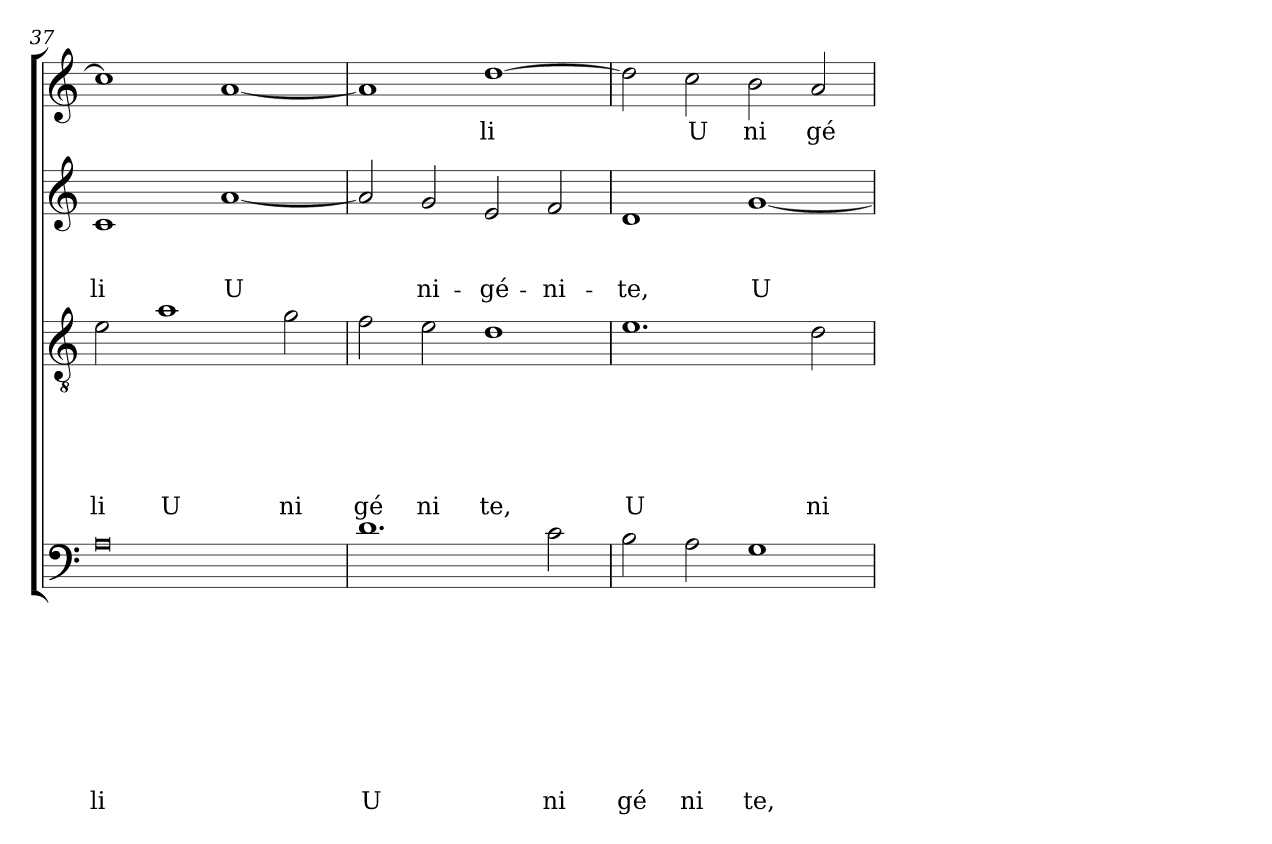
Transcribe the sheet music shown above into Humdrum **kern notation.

**kern	**text	**text	**text	**text	**text	**text	**text	**text	**text	**kern	**text	**text	**text	**text	**text	**text	**kern	**text	**text	**text	**kern	**text
*part4	*part4	*part4	*part4	*part4	*part4	*part4	*part4	*part4	*part4	*part3	*part3	*part3	*part3	*part3	*part3	*part3	*part2	*part2	*part2	*part2	*part1	*part1
*staff4	*staff4	*staff4	*staff4	*staff4	*staff4	*staff4	*staff4	*staff4	*staff4	*staff3	*staff3	*staff3	*staff3	*staff3	*staff3	*staff3	*staff2	*staff2	*staff2	*staff2	*staff1	*staff1
*clefF4	*	*	*	*	*	*	*	*	*	*clefGv2	*	*	*	*	*	*	*clefG2	*	*	*	*clefG2	*
*k[]	*	*	*	*	*	*	*	*	*	*k[]	*	*	*	*	*	*	*k[]	*	*	*	*k[]	*
*C:	*	*	*	*	*	*	*	*	*	*C:	*	*	*	*	*	*	*C:	*	*	*	*C:	*
=37	=37	=37	=37	=37	=37	=37	=37	=37	=37	=37	=37	=37	=37	=37	=37	=37	=37	=37	=37	=37	=37	=37
!	!	!	!	!	!	!	!	!	!LO:LY:b	!	!	!	!	!	!	!LO:LY:b	!	!	!	!LO:LY:b	!	!
0A	.	.	.	.	.	.	.	.	-li	2e\	.	.	.	.	.	li	1c	.	.	li	1cc]	.
!	!	!	!	!	!	!	!	!	!	!	!	!	!	!	!	!LO:LY:b	!	!	!	!	!	!
.	.	.	.	.	.	.	.	.	.	1a	.	.	.	.	.	U	.	.	.	.	.	.
!	!	!	!	!	!	!	!	!	!	!	!	!	!	!	!	!	!	!	!	!LO:LY:b	!	!
.	.	.	.	.	.	.	.	.	.	.	.	.	.	.	.	.	[<1a	.	.	U	[<1a	.
!	!	!	!	!	!	!	!	!	!	!	!	!	!	!	!	!LO:LY:b	!	!	!	!	!	!
.	.	.	.	.	.	.	.	.	.	2g\	.	.	.	.	.	ni	.	.	.	.	.	.
!!LO:LB:g=z
=38	=38	=38	=38	=38	=38	=38	=38	=38	=38	=38	=38	=38	=38	=38	=38	=38	=38	=38	=38	=38	=38	=38
!	!	!	!	!	!	!	!	!	!LO:LY:b	!	!	!	!	!	!	!LO:LY:b	!	!	!	!	!	!
1.d	.	.	.	.	.	.	.	.	U	2f\	.	.	.	.	.	gé	2a/]	.	.	.	1a]	.
!	!	!	!	!	!	!	!	!	!	!	!	!	!	!	!	!LO:LY:b	!	!	!	!LO:LY:b	!	!
.	.	.	.	.	.	.	.	.	.	2e\	.	.	.	.	.	ni	2g/	.	.	ni-	.	.
!	!	!	!	!	!	!	!	!	!	!	!	!	!	!	!	!LO:LY:b	!	!	!	!LO:LY:b	!	!LO:LY:b
.	.	.	.	.	.	.	.	.	.	1d	.	.	.	.	.	te,	2e/	.	.	-gé-	[>1dd	li
!	!	!	!	!	!	!	!	!	!LO:LY:b	!	!	!	!	!	!	!	!	!	!	!LO:LY:b	!	!
2c\	.	.	.	.	.	.	.	.	ni	.	.	.	.	.	.	.	2f/	.	.	-ni-	.	.
=39	=39	=39	=39	=39	=39	=39	=39	=39	=39	=39	=39	=39	=39	=39	=39	=39	=39	=39	=39	=39	=39	=39
!	!	!	!	!	!	!	!	!	!LO:LY:b	!	!	!	!	!	!	!LO:LY:b	!	!	!	!LO:LY:b	!	!
2B\	.	.	.	.	.	.	.	.	gé	1.e	.	.	.	.	.	U	1d	.	.	-te,	2dd\]	.
!	!	!	!	!	!	!	!	!	!LO:LY:b	!	!	!	!	!	!	!	!	!	!	!	!	!LO:LY:b
2A\	.	.	.	.	.	.	.	.	ni	.	.	.	.	.	.	.	.	.	.	.	2cc\	U
!	!	!	!	!	!	!	!	!	!LO:LY:b	!	!	!	!	!	!	!	!	!	!	!LO:LY:b	!	!LO:LY:b
1G	.	.	.	.	.	.	.	.	te,	.	.	.	.	.	.	.	[<1g	.	.	U-	2b\	ni
!	!	!	!	!	!	!	!	!	!	!	!	!	!	!	!	!LO:LY:b	!	!	!	!	!	!LO:LY:b
.	.	.	.	.	.	.	.	.	.	2d\	.	.	.	.	.	ni	.	.	.	.	2a/	gé
=	=	=	=	=	=	=	=	=	=	=	=	=	=	=	=	=	=	=	=	=	=	=
*-	*-	*-	*-	*-	*-	*-	*-	*-	*-	*-	*-	*-	*-	*-	*-	*-	*-	*-	*-	*-	*-	*-
